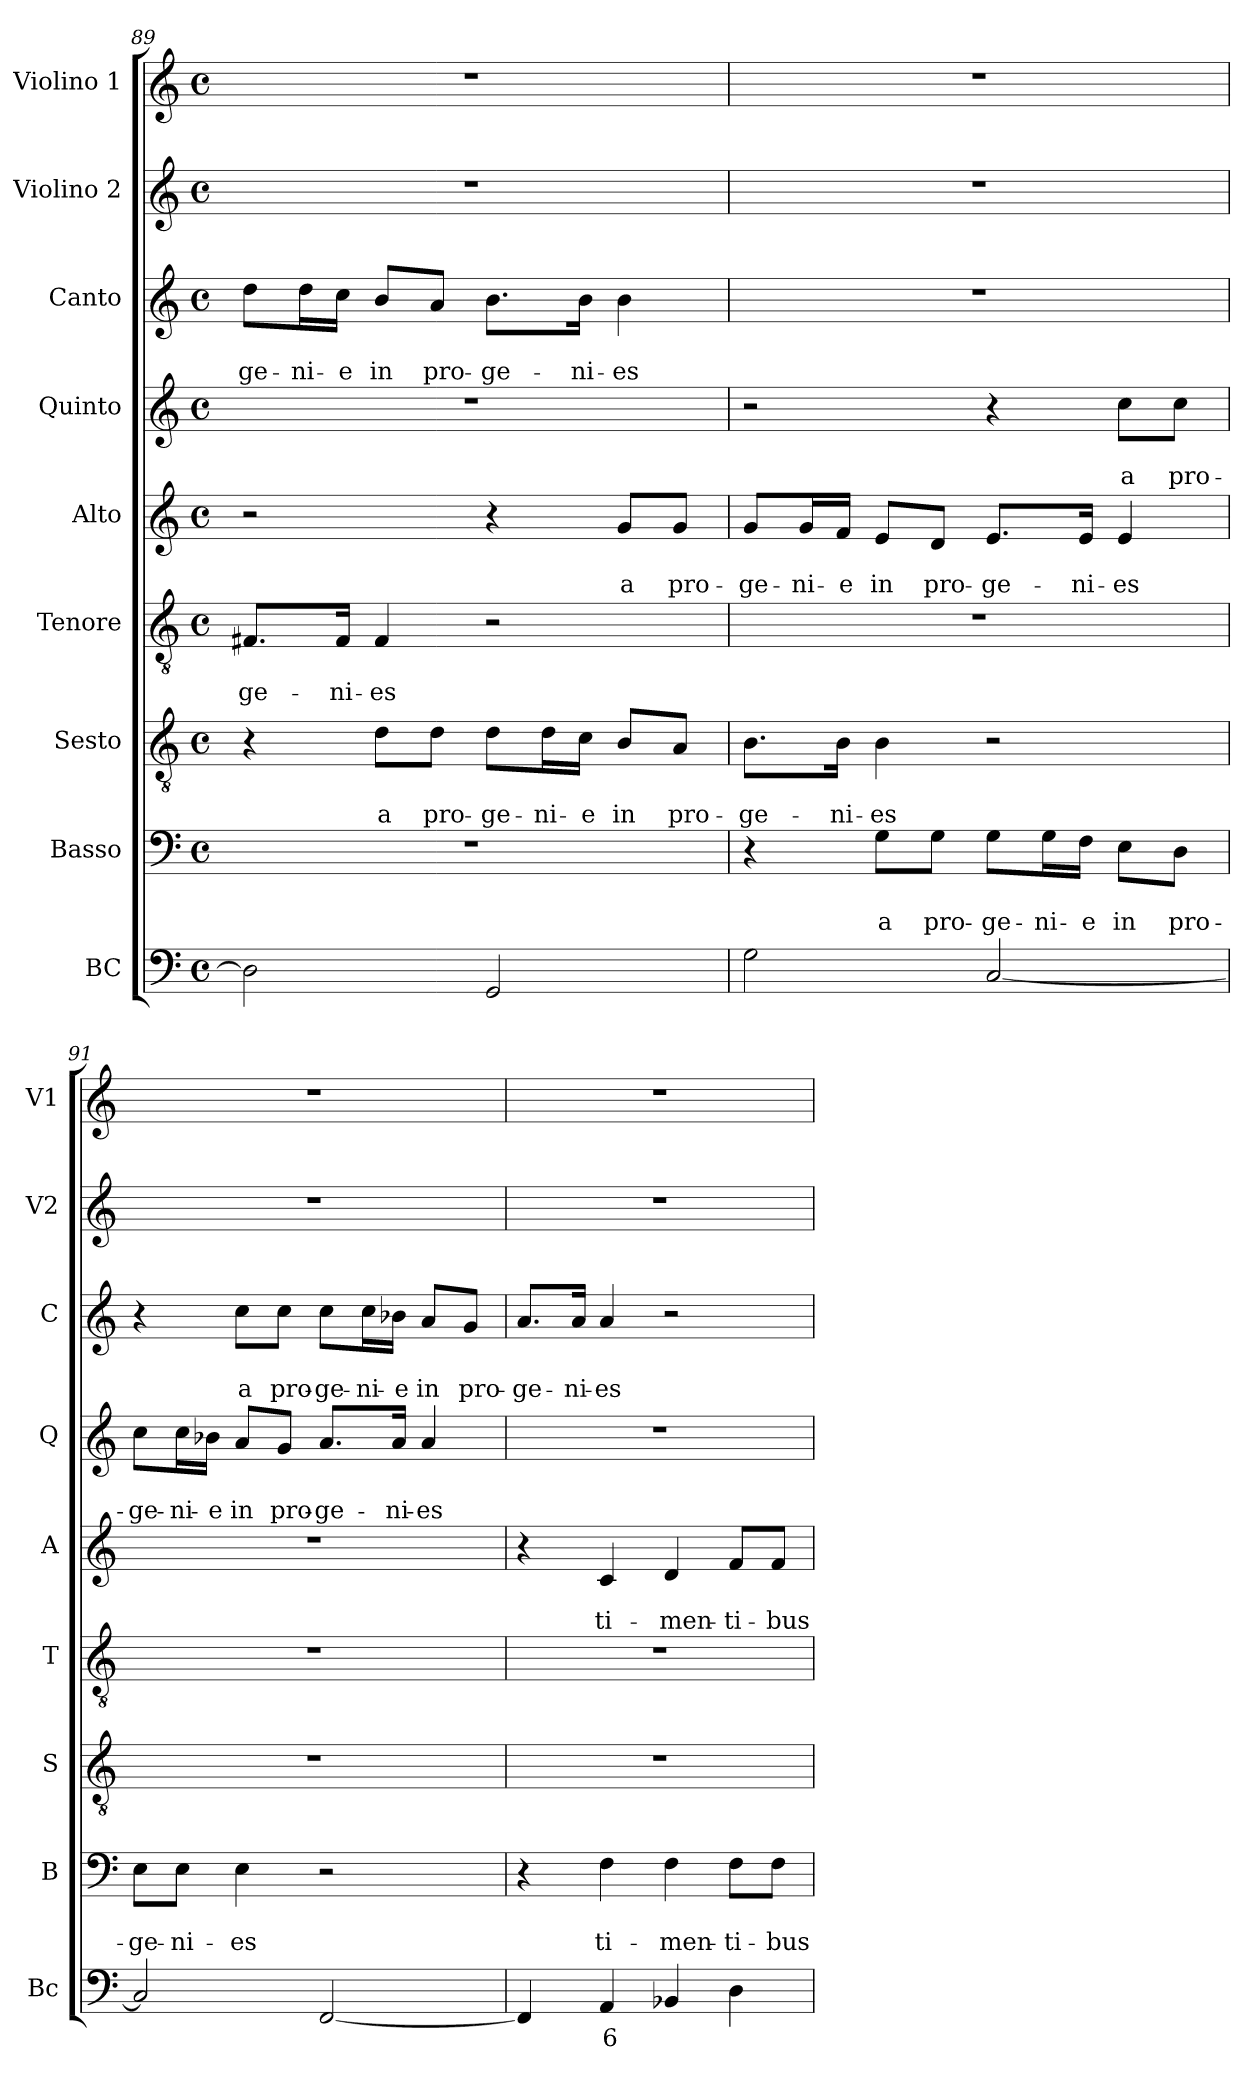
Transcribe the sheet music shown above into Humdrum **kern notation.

**kern	**text	**kern	**text	**text	**kern	**text	**text	**kern	**text	**text	**kern	**text	**text	**kern	**text	**text	**kern	**text	**text	**kern	**kern
*part9	*part9	*part8	*part8	*part8	*part7	*part7	*part7	*part6	*part6	*part6	*part5	*part5	*part5	*part4	*part4	*part4	*part3	*part3	*part3	*part2	*part1
*staff9	*staff9	*staff8	*staff8	*staff8	*staff7	*staff7	*staff7	*staff6	*staff6	*staff6	*staff5	*staff5	*staff5	*staff4	*staff4	*staff4	*staff3	*staff3	*staff3	*staff2	*staff1
*I"BC	*	*I"Basso	*	*	*I"Sesto	*	*	*I"Tenore	*	*	*I"Alto	*	*	*I"Quinto	*	*	*I"Canto	*	*	*I"Violino 2	*I"Violino 1
*I'Bc	*	*I'B	*	*	*I'S	*	*	*I'T	*	*	*I'A	*	*	*I'Q	*	*	*I'C	*	*	*I'V2	*I'V1
*clefF4	*	*clefF4	*	*	*clefGv2	*	*	*clefGv2	*	*	*clefG2	*	*	*clefG2	*	*	*clefG2	*	*	*clefG2	*clefG2
*k[]	*	*k[]	*	*	*k[]	*	*	*k[]	*	*	*k[]	*	*	*k[]	*	*	*k[]	*	*	*k[]	*k[]
*C:	*	*C:	*	*	*C:	*	*	*C:	*	*	*C:	*	*	*C:	*	*	*C:	*	*	*C:	*C:
*M4/4	*	*M4/4	*	*	*M4/4	*	*	*M4/4	*	*	*M4/4	*	*	*M4/4	*	*	*M4/4	*	*	*M4/4	*M4/4
*met(c)	*	*met(c)	*	*	*met(c)	*	*	*met(c)	*	*	*met(c)	*	*	*met(c)	*	*	*met(c)	*	*	*met(c)	*met(c)
=89	=89	=89	=89	=89	=89	=89	=89	=89	=89	=89	=89	=89	=89	=89	=89	=89	=89	=89	=89	=89	=89
!	!	!	!	!	!	!	!	!	!	!LO:LY:b	!	!	!	!	!	!	!	!	!LO:LY:b	!	!
2D\]	.	1r	.	.	4r	.	.	8.F#X/L	.	-ge-	2r	.	.	1r	.	.	8dd\L	.	-ge-	1r	1r
!	!	!	!	!	!	!	!	!	!	!	!	!	!	!	!	!	!	!	!LO:LY:b	!	!
.	.	.	.	.	.	.	.	.	.	.	.	.	.	.	.	.	16dd\L	.	-ni-	.	.
!	!	!	!	!	!	!	!	!	!	!LO:LY:b	!	!	!	!	!	!	!	!	!LO:LY:b	!	!
.	.	.	.	.	.	.	.	16F#/Jk	.	-ni-	.	.	.	.	.	.	16cc\JJ	.	-e	.	.
!	!	!	!	!	!	!	!LO:LY:b	!	!	!LO:LY:b	!	!	!	!	!	!	!	!	!LO:LY:b	!	!
.	.	.	.	.	8d\L	.	a	4F#/	.	-es	.	.	.	.	.	.	8b/L	.	in	.	.
!	!	!	!	!	!	!	!LO:LY:b	!	!	!	!	!	!	!	!	!	!	!	!LO:LY:b	!	!
.	.	.	.	.	8d\J	.	pro-	.	.	.	.	.	.	.	.	.	8a/J	.	pro-	.	.
!	!	!	!	!	!	!	!LO:LY:b	!	!	!	!	!	!	!	!	!	!	!	!LO:LY:b	!	!
2GG/	.	.	.	.	8d\L	.	-ge-	2r	.	.	4r	.	.	.	.	.	8.b\L	.	-ge-	.	.
!	!	!	!	!	!	!	!LO:LY:b	!	!	!	!	!	!	!	!	!	!	!	!	!	!
.	.	.	.	.	16d\L	.	-ni-	.	.	.	.	.	.	.	.	.	.	.	.	.	.
!	!	!	!	!	!	!	!LO:LY:b	!	!	!	!	!	!	!	!	!	!	!	!LO:LY:b	!	!
.	.	.	.	.	16c\JJ	.	-e	.	.	.	.	.	.	.	.	.	16b\Jk	.	-ni-	.	.
!	!	!	!	!	!	!	!LO:LY:b	!	!	!	!	!	!LO:LY:b	!	!	!	!	!	!LO:LY:b	!	!
.	.	.	.	.	8B/L	.	in	.	.	.	8g/L	.	a	.	.	.	4b\	.	-es	.	.
!	!	!	!	!	!	!	!LO:LY:b	!	!	!	!	!	!LO:LY:b	!	!	!	!	!	!	!	!
.	.	.	.	.	8A/J	.	pro-	.	.	.	8g/J	.	pro-	.	.	.	.	.	.	.	.
=90	=90	=90	=90	=90	=90	=90	=90	=90	=90	=90	=90	=90	=90	=90	=90	=90	=90	=90	=90	=90	=90
!	!	!	!	!	!	!	!LO:LY:b	!	!	!	!	!	!LO:LY:b	!	!	!	!	!	!	!	!
2G\	.	4r	.	.	8.B\L	.	-ge-	1r	.	.	8g/L	.	-ge-	2r	.	.	1r	.	.	1r	1r
!	!	!	!	!	!	!	!	!	!	!	!	!	!LO:LY:b	!	!	!	!	!	!	!	!
.	.	.	.	.	.	.	.	.	.	.	16g/L	.	-ni-	.	.	.	.	.	.	.	.
!	!	!	!	!	!	!	!LO:LY:b	!	!	!	!	!	!LO:LY:b	!	!	!	!	!	!	!	!
.	.	.	.	.	16B\Jk	.	-ni-	.	.	.	16f/JJ	.	-e	.	.	.	.	.	.	.	.
!	!	!	!	!LO:LY:b	!	!	!LO:LY:b	!	!	!	!	!	!LO:LY:b	!	!	!	!	!	!	!	!
.	.	8G\L	.	a	4B\	.	-es	.	.	.	8e/L	.	in	.	.	.	.	.	.	.	.
!	!	!	!	!LO:LY:b	!	!	!	!	!	!	!	!	!LO:LY:b	!	!	!	!	!	!	!	!
.	.	8G\J	.	pro-	.	.	.	.	.	.	8d/J	.	pro-	.	.	.	.	.	.	.	.
!	!	!	!	!LO:LY:b	!	!	!	!	!	!	!	!	!LO:LY:b	!	!	!	!	!	!	!	!
[2C/	.	8G\L	.	-ge-	2r	.	.	.	.	.	8.e/L	.	-ge-	4r	.	.	.	.	.	.	.
!	!	!	!	!LO:LY:b	!	!	!	!	!	!	!	!	!	!	!	!	!	!	!	!	!
.	.	16G\L	.	-ni-	.	.	.	.	.	.	.	.	.	.	.	.	.	.	.	.	.
!	!	!	!	!LO:LY:b	!	!	!	!	!	!	!	!	!LO:LY:b	!	!	!	!	!	!	!	!
.	.	16F\JJ	.	-e	.	.	.	.	.	.	16e/Jk	.	-ni-	.	.	.	.	.	.	.	.
!	!	!	!	!LO:LY:b	!	!	!	!	!	!	!	!	!LO:LY:b	!	!	!LO:LY:b	!	!	!	!	!
.	.	8E\L	.	in	.	.	.	.	.	.	4e/	.	-es	8cc\L	.	a	.	.	.	.	.
!	!	!	!	!LO:LY:b	!	!	!	!	!	!	!	!	!	!	!	!LO:LY:b	!	!	!	!	!
.	.	8D\J	.	pro-	.	.	.	.	.	.	.	.	.	8cc\J	.	pro-	.	.	.	.	.
!!LO:PB:g=z
=91	=91	=91	=91	=91	=91	=91	=91	=91	=91	=91	=91	=91	=91	=91	=91	=91	=91	=91	=91	=91	=91
!	!	!	!	!LO:LY:b	!	!	!	!	!	!	!	!	!	!	!	!LO:LY:b	!	!	!	!	!
2C/]	.	8E\L	.	-ge-	1r	.	.	1r	.	.	1r	.	.	8cc\L	.	-ge-	4r	.	.	1r	1r
!	!	!	!	!LO:LY:b	!	!	!	!	!	!	!	!	!	!	!	!LO:LY:b	!	!	!	!	!
.	.	8E\J	.	-ni-	.	.	.	.	.	.	.	.	.	16cc\L	.	-ni-	.	.	.	.	.
!	!	!	!	!	!	!	!	!	!	!	!	!	!	!	!	!LO:LY:b	!	!	!	!	!
.	.	.	.	.	.	.	.	.	.	.	.	.	.	16b-X\JJ	.	-e	.	.	.	.	.
!	!	!	!	!LO:LY:b	!	!	!	!	!	!	!	!	!	!	!	!LO:LY:b	!	!	!LO:LY:b	!	!
.	.	4E\	.	-es	.	.	.	.	.	.	.	.	.	8a/L	.	in	8cc\L	.	a	.	.
!	!	!	!	!	!	!	!	!	!	!	!	!	!	!	!	!LO:LY:b	!	!	!LO:LY:b	!	!
.	.	.	.	.	.	.	.	.	.	.	.	.	.	8g/J	.	pro-	8cc\J	.	pro-	.	.
!	!	!	!	!	!	!	!	!	!	!	!	!	!	!	!	!LO:LY:b	!	!	!LO:LY:b	!	!
[2FF/	.	2r	.	.	.	.	.	.	.	.	.	.	.	8.a/L	.	-ge-	8cc\L	.	-ge-	.	.
!	!	!	!	!	!	!	!	!	!	!	!	!	!	!	!	!	!	!	!LO:LY:b	!	!
.	.	.	.	.	.	.	.	.	.	.	.	.	.	.	.	.	16cc\L	.	-ni-	.	.
!	!	!	!	!	!	!	!	!	!	!	!	!	!	!	!	!LO:LY:b	!	!	!LO:LY:b	!	!
.	.	.	.	.	.	.	.	.	.	.	.	.	.	16a/Jk	.	-ni-	16b-X\JJ	.	-e	.	.
!	!	!	!	!	!	!	!	!	!	!	!	!	!	!	!	!LO:LY:b	!	!	!LO:LY:b	!	!
.	.	.	.	.	.	.	.	.	.	.	.	.	.	4a/	.	-es	8a/L	.	in	.	.
!	!	!	!	!	!	!	!	!	!	!	!	!	!	!	!	!	!	!	!LO:LY:b	!	!
.	.	.	.	.	.	.	.	.	.	.	.	.	.	.	.	.	8g/J	.	pro-	.	.
=92	=92	=92	=92	=92	=92	=92	=92	=92	=92	=92	=92	=92	=92	=92	=92	=92	=92	=92	=92	=92	=92
!	!	!	!	!	!	!	!	!	!	!	!	!	!	!	!	!	!	!	!LO:LY:b	!	!
4FF/]	.	4r	.	.	1r	.	.	1r	.	.	4r	.	.	1r	.	.	8.a/L	.	-ge-	1r	1r
!	!	!	!	!	!	!	!	!	!	!	!	!	!	!	!	!	!	!	!LO:LY:b	!	!
.	.	.	.	.	.	.	.	.	.	.	.	.	.	.	.	.	16a/Jk	.	-ni-	.	.
!	!LO:LY:b	!	!	!LO:LY:b	!	!	!	!	!	!	!	!	!LO:LY:b	!	!	!	!	!	!LO:LY:b	!	!
4AA/	6	4F\	.	ti-	.	.	.	.	.	.	4c/	.	ti-	.	.	.	4a/	.	-es	.	.
!	!	!	!	!LO:LY:b	!	!	!	!	!	!	!	!	!LO:LY:b	!	!	!	!	!	!	!	!
4BB-X/	.	4F\	.	-men-	.	.	.	.	.	.	4d/	.	-men-	.	.	.	2r	.	.	.	.
!	!	!	!	!LO:LY:b	!	!	!	!	!	!	!	!	!LO:LY:b	!	!	!	!	!	!	!	!
4D\	.	8F\L	.	-ti-	.	.	.	.	.	.	8f/L	.	-ti-	.	.	.	.	.	.	.	.
!	!	!	!	!LO:LY:b	!	!	!	!	!	!	!	!	!LO:LY:b	!	!	!	!	!	!	!	!
.	.	8F\J	.	-bus	.	.	.	.	.	.	8f/J	.	-bus	.	.	.	.	.	.	.	.
=	=	=	=	=	=	=	=	=	=	=	=	=	=	=	=	=	=	=	=	=	=
*-	*-	*-	*-	*-	*-	*-	*-	*-	*-	*-	*-	*-	*-	*-	*-	*-	*-	*-	*-	*-	*-
